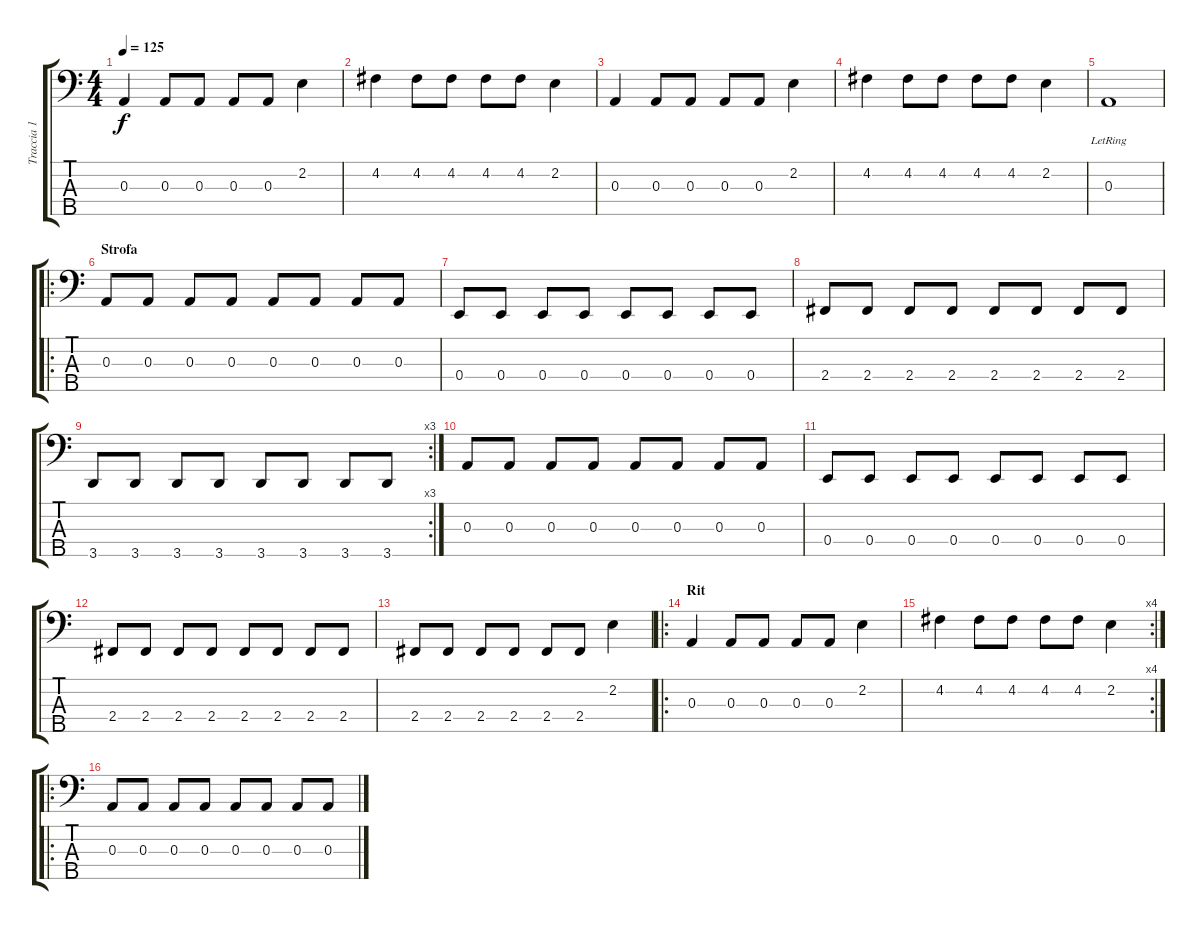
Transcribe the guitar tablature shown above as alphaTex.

\track ("Traccia 1" "Traccia 1") {instrument electricbassfinger}
\staff {score tabs}
\tuning (G2 D2 A1 E1 B0) {hide}
\ts (4 4)
\tempo 125
\clef f4
\ks c
0.3.4{dy f} 0.3.8 0.3.8 0.3.8 0.3.8 2.2.4 |
4.2.4 4.2.8 4.2.8 4.2.8 4.2.8 2.2.4 |
0.3.4 0.3.8 0.3.8 0.3.8 0.3.8 2.2.4 |
4.2.4 4.2.8 4.2.8 4.2.8 4.2.8 2.2.4 |
0.3{lr}.1 |
\ro
\section ("" "Strofa")
0.3.8 0.3.8 0.3.8 0.3.8 0.3.8 0.3.8 0.3.8 0.3.8 |
0.4.8 0.4.8 0.4.8 0.4.8 0.4.8 0.4.8 0.4.8 0.4.8 |
2.4.8 2.4.8 2.4.8 2.4.8 2.4.8 2.4.8 2.4.8 2.4.8 |
\rc 3
3.5.8 3.5.8 3.5.8 3.5.8 3.5.8 3.5.8 3.5.8 3.5.8 |
0.3.8 0.3.8 0.3.8 0.3.8 0.3.8 0.3.8 0.3.8 0.3.8 |
0.4.8 0.4.8 0.4.8 0.4.8 0.4.8 0.4.8 0.4.8 0.4.8 |
2.4.8 2.4.8 2.4.8 2.4.8 2.4.8 2.4.8 2.4.8 2.4.8 |
2.4.8 2.4.8 2.4.8 2.4.8 2.4.8 2.4.8 2.2.4 |
\ro
\section ("" "Rit")
0.3.4 0.3.8 0.3.8 0.3.8 0.3.8 2.2.4 |
\rc 4
4.2.4 4.2.8 4.2.8 4.2.8 4.2.8 2.2.4 |
\ro
0.3.8 0.3.8 0.3.8 0.3.8 0.3.8 0.3.8 0.3.8 0.3.8
